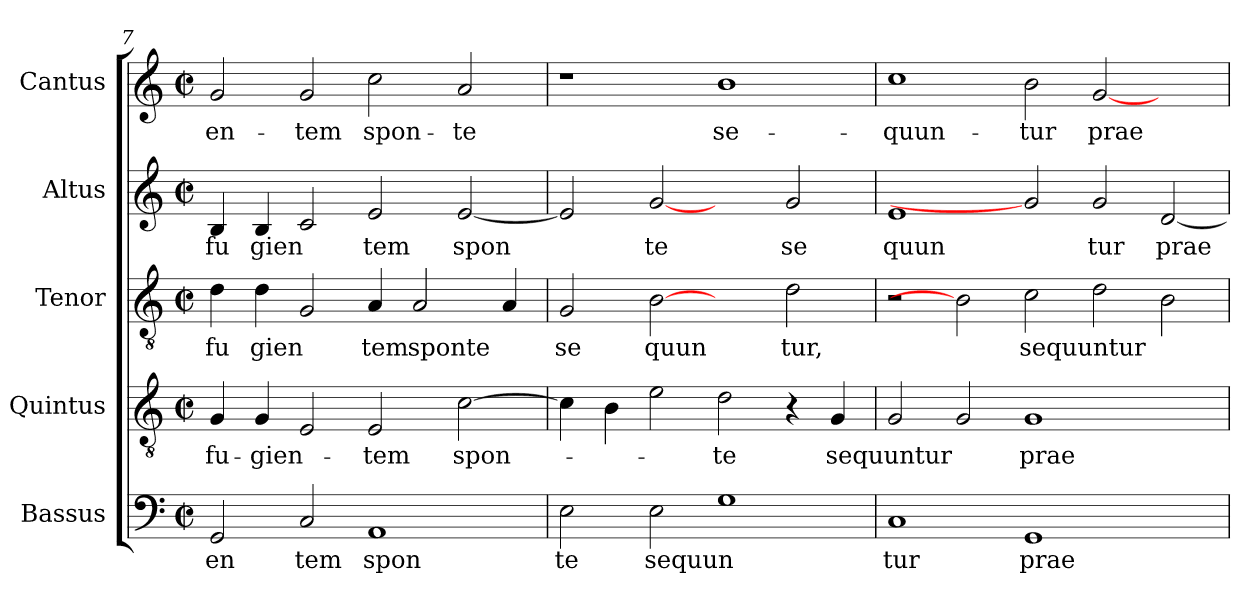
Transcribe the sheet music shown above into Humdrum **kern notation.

**kern	**text	**kern	**text	**kern	**text	**kern	**text	**kern	**text
*part5	*part5	*part4	*part4	*part3	*part3	*part2	*part2	*part1	*part1
*staff5	*staff5	*staff4	*staff4	*staff3	*staff3	*staff2	*staff2	*staff1	*staff1
*I"Bassus	*	*I"Quintus	*	*I"Tenor	*	*I"Altus	*	*I"Cantus	*
*clefF4	*	*clefGv2	*	*clefGv2	*	*clefG2	*	*clefG2	*
*M2/2	*	*M2/2	*	*M2/2	*	*M2/2	*	*M2/2	*
*met(c|)	*	*met(c|)	*	*met(c|)	*	*met(c|)	*	*met(c|)	*
=7	=7	=7	=7	=7	=7	=7	=7	=7	=7
!	!LO:LY:b:cj	!	!LO:LY:b:cj	!	!LO:LY:b:cj	!	!LO:LY:b:cj	!	!LO:LY:b:cj
2GG/	en	4G/	fu-	4d\	fu	4B/	fu	2g/	-en-
!	!	!	!LO:LY:b	!	!LO:LY:b	!	!LO:LY:b	!	!
.	.	4G/	-gien-	4d\	gien	4B/	gien	.	.
!	!LO:LY:b:cj	!	!	!	!	!	!	!	!LO:LY:b:cj
2C/	tem	2E/	.	2G/	.	2c/	.	2g/	-tem
!	!LO:LY:b:cj	!	!LO:LY:b:cj	!	!LO:LY:b:cj	!	!LO:LY:b:cj	!	!LO:LY:b:cj
1AA	spon	2E/	-tem	4A/	tem	2e/	tem	2cc\	spon-
!	!	!	!	!	!LO:LY:b:cj	!	!	!	!
.	.	.	.	2A/	sponte	.	.	.	.
!	!	!	!LO:LY:b	!	!	!	!LO:LY:b	!	!LO:LY:b:cj
.	.	[>2c\	spon-	.	.	[<2e/	spon	2a/	-te
.	.	.	.	4A/	.	.	.	.	.
=8	=8	=8	=8	=8	=8	=8	=8	=8	=8
!	!LO:LY:b:cj	!	!	!	!LO:LY:b:cj	!	!	!	!
2E\	te	4c\]	.	2G/	se	2e/]	.	1r	.
.	.	4B\	.	.	.	.	.	.	.
!	!LO:LY:b	!	!	!	!LO:LY:b:cj	!	!LO:LY:b:cj	!	!
2E\	sequun	2e\	.	[2B	quun	[2g	te	.	.
!	!	!	!LO:LY:b:cj	!	!	!	!	!	!LO:LY:b:cj
1G	.	2d\	-te	2ryy	.	2ryy	.	1b	se-
!	!	!	!	!	!LO:LY:b:cj	!	!LO:LY:b:cj	!	!
.	.	4r	.	2d\	tur,	2g/	se	.	.
!	!	!	!LO:LY:b	!	!	!	!	!	!
.	.	4G/	sequuntur	.	.	.	.	.	.
=9	=9	=9	=9	=9	=9	=9	=9	=9	=9
!	!LO:LY:b:cj	!	!	!	!	!	!LO:LY:b:cj	!	!LO:LY:b:cj
1C	tur	2G/	.	2r	.	1e	quun	1cc	-quun-
.	.	2G/	.	2B]	.	.	.	.	.
!	!LO:LY:b	!	!LO:LY:b	!	!LO:LY:b	!	!	!	!LO:LY:b:cj
1GG	prae	1G	prae-	2c\	sequuntur	2g]	.	2b\	-tur
!	!	!	!	!	!	!	!LO:LY:b:cj	!	!LO:LY:b
.	.	.	.	2d\	.	2g/	tur	[<2g/	prae-
!	!	!	!	!	!	!	!LO:LY:b	!	!
2ryy	.	2ryy	.	2B\	.	[<2d/	prae	2ryy	.
=	=	=	=	=	=	=	=	=	=
*-	*-	*-	*-	*-	*-	*-	*-	*-	*-
